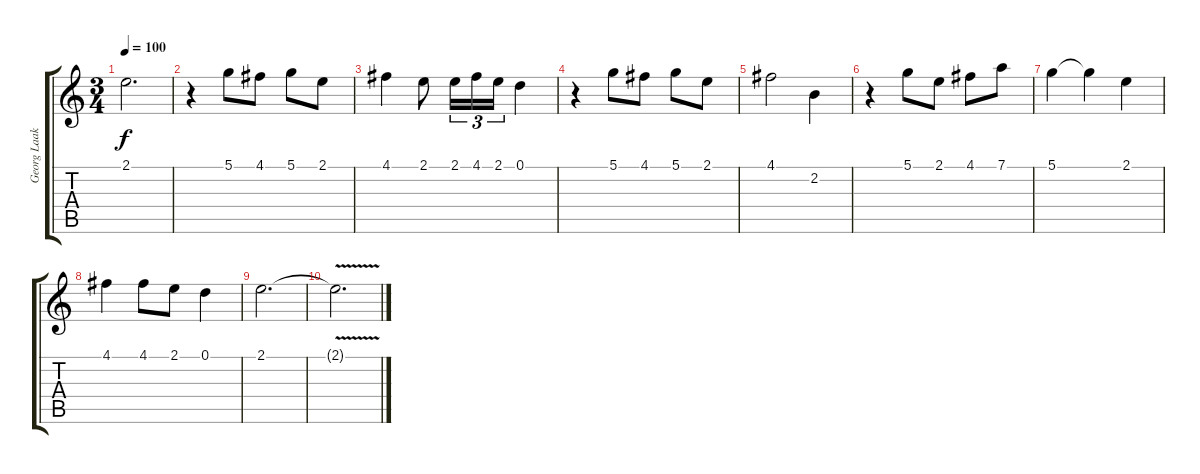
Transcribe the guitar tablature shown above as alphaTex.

\track ("Georg Laakso" "Georg Laak") {instrument acousticguitarsteel}
\staff {score tabs}
\tuning (D4 A3 F3 C3 G2 D2) {hide}
\ts (3 4)
\tempo 100
\clef g2
\ks c
2.1.2{d dy f} |
r.4{instrument overdrivenguitar} 5.1.8 4.1.8 5.1.8 2.1.8 |
4.1.4 2.1.8 2.1.16{tu (3 2)} 4.1.16{tu (3 2)} 2.1.16{tu (3 2)} 0.1.4 |
r.4 5.1.8 4.1.8 5.1.8 2.1.8 |
4.1.2 2.2.4 |
r.4 5.1.8 2.1.8 4.1.8 7.1.8 |
5.1.4 5.1{t}.4 2.1.4 |
4.1.4 4.1.8 2.1.8 0.1.4 |
2.1.2{d} |
2.1{v t}.2{d}
